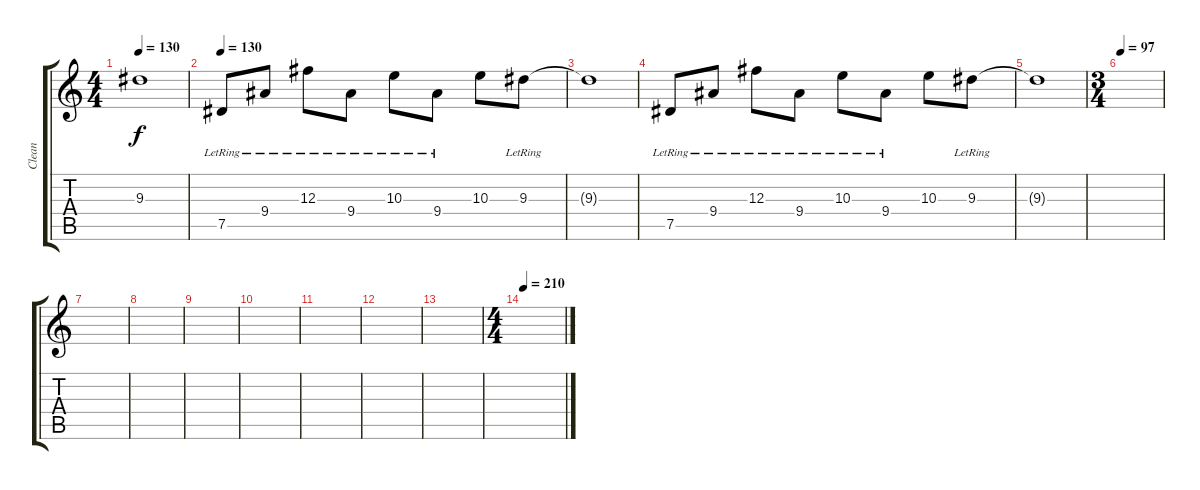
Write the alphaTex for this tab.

\track ("Clean" "Clean") {instrument electricguitarclean}
\staff {score tabs}
\tuning (Eb4 Bb3 Gb3 Db3 Ab2 Eb2) {hide}
\ts (4 4)
\tempo 130
\clef g2
\ks c
9.3{t}.1{dy f} |
\tempo 130
7.5{lr}.8 9.4{lr}.8 12.3{lr}.8 9.4{lr}.8 10.3{lr}.8 9.4{lr}.8 10.3.8 9.3{lr}.8 |
9.3{t}.1 |
7.5{lr}.8 9.4{lr}.8 12.3{lr}.8 9.4{lr}.8 10.3{lr}.8 9.4{lr}.8 10.3.8 9.3{lr}.8 |
9.3{t}.1 |
\ts (3 4)
\tempo 97
|
|
|
|
|
|
|
|
\ts (4 4)
\tempo 210
